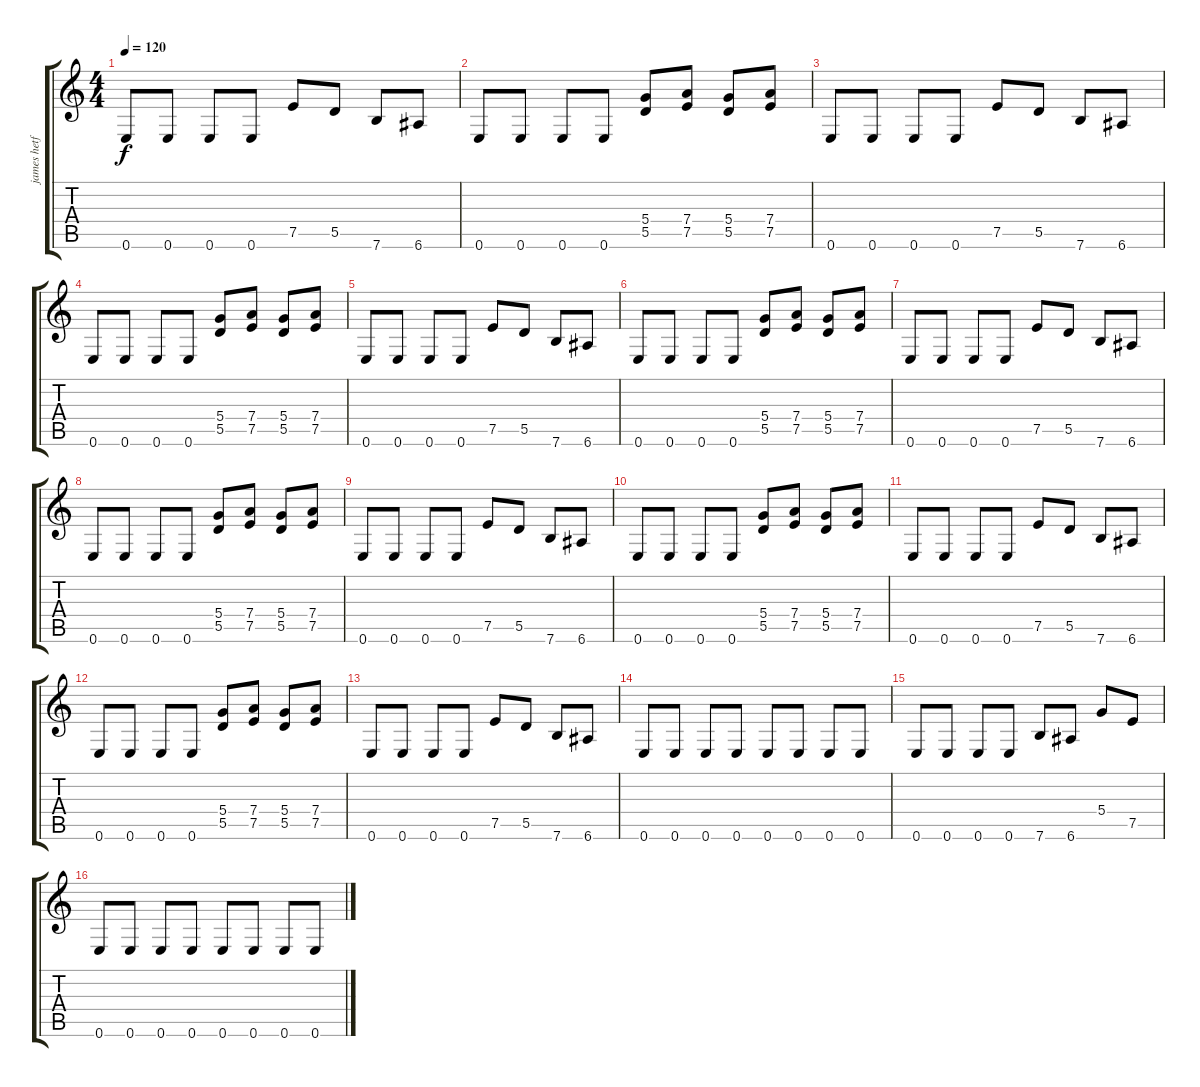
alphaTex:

\track ("james hetfield" "james hetf") {instrument overdrivenguitar}
\staff {score tabs}
\tuning (E4 B3 G3 D3 A2 E2) {hide}
\ts (4 4)
\tempo 120
\clef g2
\ks c
0.6.8{dy f} 0.6.8 0.6.8 0.6.8 7.5.8 5.5.8 7.6.8 6.6.8 |
0.6.8 0.6.8 0.6.8 0.6.8 (5.4 5.5).8 (7.4 7.5).8 (5.4 5.5).8 (7.4 7.5).8 |
0.6.8 0.6.8 0.6.8 0.6.8 7.5.8 5.5.8 7.6.8 6.6.8 |
0.6.8 0.6.8 0.6.8 0.6.8 (5.4 5.5).8 (7.4 7.5).8 (5.4 5.5).8 (7.4 7.5).8 |
0.6.8 0.6.8 0.6.8 0.6.8 7.5.8 5.5.8 7.6.8 6.6.8 |
0.6.8 0.6.8 0.6.8 0.6.8 (5.4 5.5).8 (7.4 7.5).8 (5.4 5.5).8 (7.4 7.5).8 |
0.6.8 0.6.8 0.6.8 0.6.8 7.5.8 5.5.8 7.6.8 6.6.8 |
0.6.8 0.6.8 0.6.8 0.6.8 (5.4 5.5).8 (7.4 7.5).8 (5.4 5.5).8 (7.4 7.5).8 |
0.6.8 0.6.8 0.6.8 0.6.8 7.5.8 5.5.8 7.6.8 6.6.8 |
0.6.8 0.6.8 0.6.8 0.6.8 (5.4 5.5).8 (7.4 7.5).8 (5.4 5.5).8 (7.4 7.5).8 |
0.6.8 0.6.8 0.6.8 0.6.8 7.5.8 5.5.8 7.6.8 6.6.8 |
0.6.8 0.6.8 0.6.8 0.6.8 (5.4 5.5).8 (7.4 7.5).8 (5.4 5.5).8 (7.4 7.5).8 |
0.6.8 0.6.8 0.6.8 0.6.8 7.5.8 5.5.8 7.6.8 6.6.8 |
0.6.8 0.6.8 0.6.8 0.6.8 0.6.8 0.6.8 0.6.8 0.6.8 |
0.6.8 0.6.8 0.6.8 0.6.8 7.6.8 6.6.8 5.4.8 7.5.8 |
0.6.8 0.6.8 0.6.8 0.6.8 0.6.8 0.6.8 0.6.8 0.6.8
